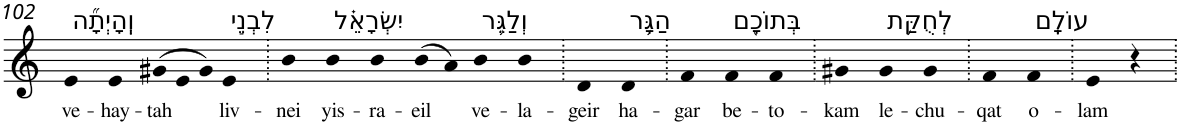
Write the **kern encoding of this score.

**kern	**text
*part1	*part1
*staff1	*staff1
*I"Piano	*
*I'Pno	*
!!LO:PB:g=z
*clefG2	*
*k[]	*
=102	=102
!LO:TX:a:t=וְֽהָיְתָ֞ה	!
!	!LO:LY:b
4e	ve-
!	!LO:LY:b
4e	-hay-
*Xtuplet	*
!	!LO:LY:b
(>12g#X	-tah
12e	.
12g#)	.
!LO:TX:a:t=לִבְנֵ֣י	!
!	!LO:LY:b
4e	liv-
=103.	=103.
!	!LO:LY:b
4b	-nei
!LO:TX:a:t=יִשְׂרָאֵ֗ל	!
!	!LO:LY:b
4b	yis-
!	!LO:LY:b
4b	-ra-
!	!LO:LY:b
(>8b	-eil
8a)	.
!LO:TX:a:t=וְלַגֵּ֛ר	!
!	!LO:LY:b
4b	ve-
!	!LO:LY:b
4b	-la-
=104.	=104.
!	!LO:LY:b
4d	-geir
!LO:TX:a:t=הַגָּ֥ר	!
!	!LO:LY:b
4d	ha-
=105.	=105.
!	!LO:LY:b
4f	-gar
!LO:TX:a:t=בְּתוֹכָ֖ם	!
!	!LO:LY:b
4f	be-
!	!LO:LY:b
4f	-to-
=106.	=106.
!	!LO:LY:b
4g#X	-kam
!LO:TX:a:t=לְחֻקַּ֥ת	!
!	!LO:LY:b
4g#	le-
!	!LO:LY:b
4g#	-chu-
=107.	=107.
!	!LO:LY:b
4f	-qat
!LO:TX:a:t=עוֹלָֽם	!
!	!LO:LY:b
4f	o-
=108.	=108.
!	!LO:LY:b
4e	-lam
4r	.
=.	=.
*-	*-
